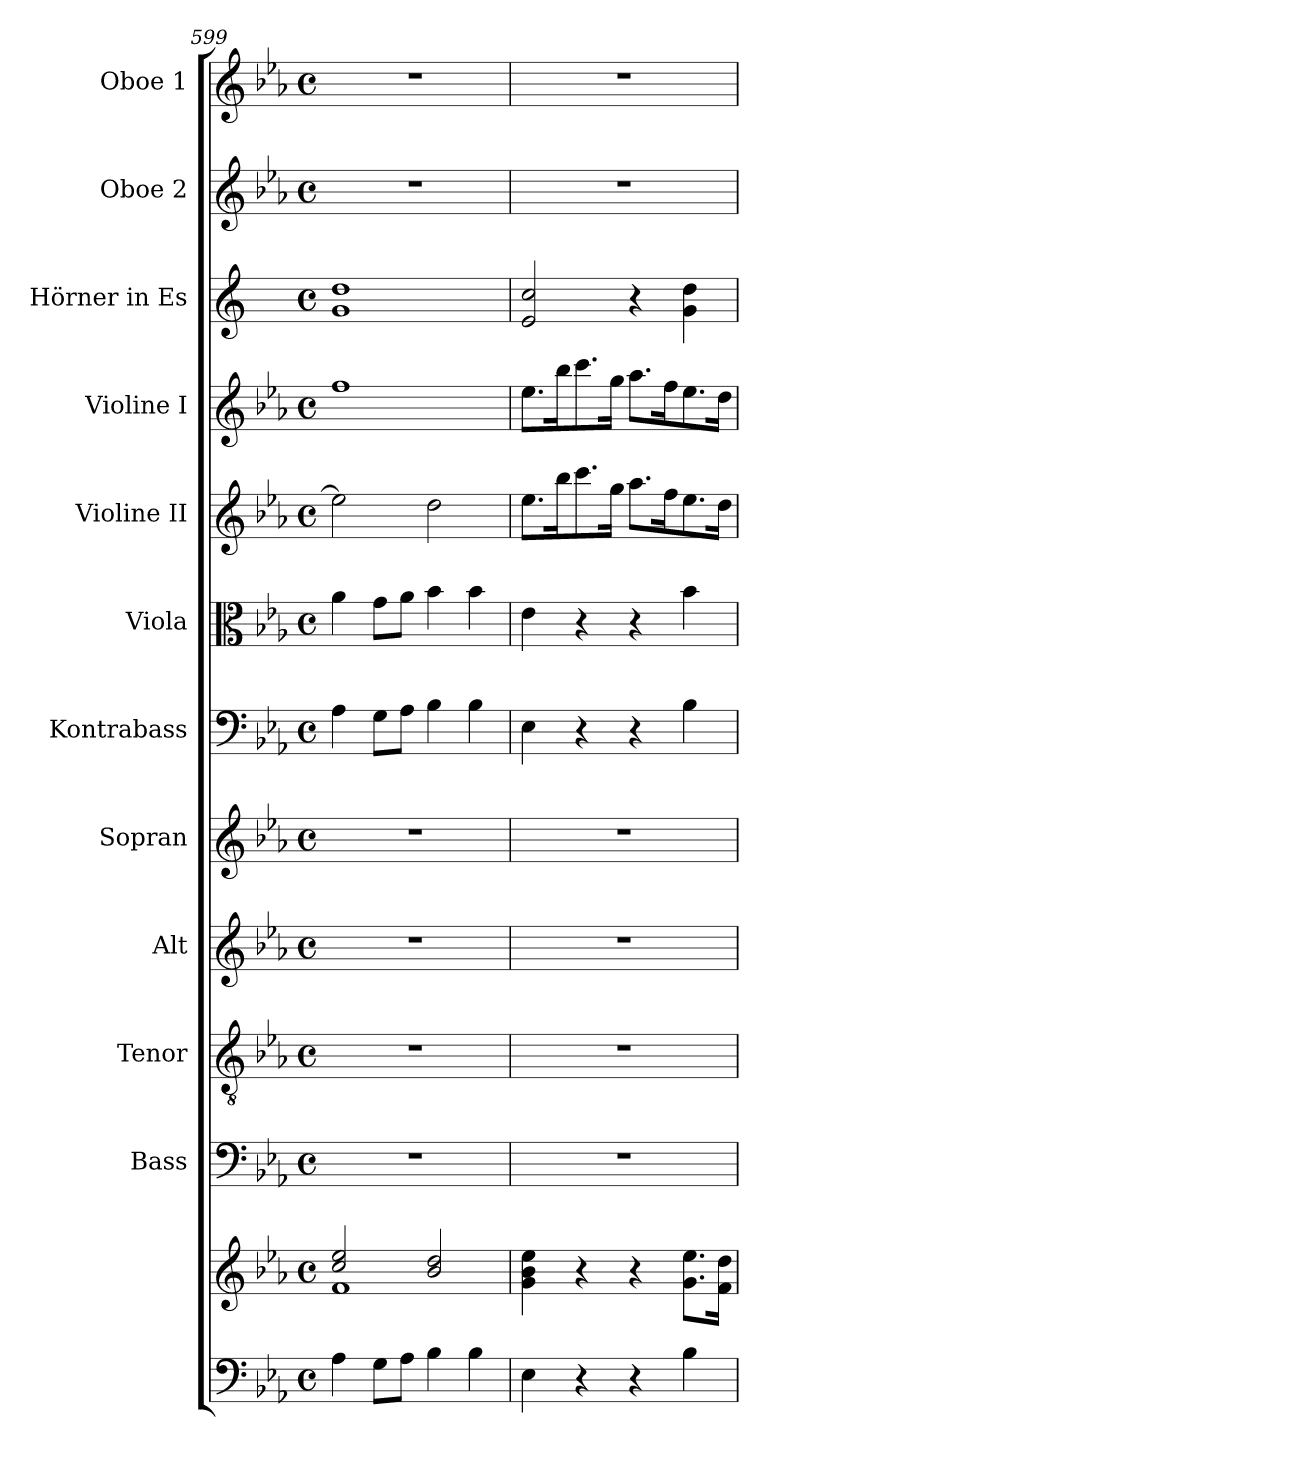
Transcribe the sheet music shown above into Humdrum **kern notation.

**kern	**kern	**kern	**kern	**kern	**kern	**kern	**kern	**kern	**kern	**kern	**kern	**kern
*part12	*part12	*part11	*part10	*part9	*part8	*part7	*part6	*part5	*part4	*part3	*part2	*part1
*staff13	*staff12	*staff11	*staff10	*staff9	*staff8	*staff7	*staff6	*staff5	*staff4	*staff3	*staff2	*staff1
*	*	*I"Bass	*I"Tenor	*I"Alt	*I"Sopran	*I"Kontrabass	*I"Viola	*I"Violine II	*I"Violine I	*I"Hörner in Es	*I"Oboe 2	*I"Oboe 1
*	*	*I'B.	*I'T.	*I'A.	*I'S.	*I'Kb.	*I'Vla.	*I'Vl. II	*I'Vl. I	*	*I'Ob. 2	*I'Ob. 1
*clefF4	*clefG2	*clefF4	*clefGv2	*clefG2	*clefG2	*clefF4	*clefC3	*clefG2	*clefG2	*clefG2	*clefG2	*clefG2
*	*	*	*	*	*	*ITrd7c12	*	*	*	*ITrd5c9	*	*
*k[b-e-a-]	*k[b-e-a-]	*k[b-e-a-]	*k[b-e-a-]	*k[b-e-a-]	*k[b-e-a-]	*k[b-e-a-]	*k[b-e-a-]	*k[b-e-a-]	*k[b-e-a-]	*k[b-e-a-]	*k[b-e-a-]	*k[b-e-a-]
*E-:	*E-:	*E-:	*E-:	*E-:	*E-:	*E-:	*E-:	*E-:	*E-:	*E-:	*E-:	*E-:
*M4/4	*M4/4	*M4/4	*M4/4	*M4/4	*M4/4	*M4/4	*M4/4	*M4/4	*M4/4	*M4/4	*M4/4	*M4/4
*met(c)	*met(c)	*met(c)	*met(c)	*met(c)	*met(c)	*met(c)	*met(c)	*met(c)	*met(c)	*met(c)	*met(c)	*met(c)
=599	=599	=599	=599	=599	=599	=599	=599	=599	=599	=599	=599	=599
*	*^	*	*	*	*	*	*	*	*	*	*	*
4A-\	2cc/ 2ee-/	1f	1r	1r	1r	1r	4AA-\	4a-\	2ee-\]	1ff	1B- 1f	1r	1r
8G\L	.	.	.	.	.	.	8GG\L	8g\L	.	.	.	.	.
8A-\J	.	.	.	.	.	.	8AA-\J	8a-\J	.	.	.	.	.
4B-\	2b-/ 2dd/	.	.	.	.	.	4BB-\	4b-\	2dd\	.	.	.	.
4B-\	.	.	.	.	.	.	4BB-\	4b-\	.	.	.	.	.
*	*v	*v	*	*	*	*	*	*	*	*	*	*	*
=600	=600	=600	=600	=600	=600	=600	=600	=600	=600	=600	=600	=600
4E-\	4g\ 4b-\ 4ee-\	1r	1r	1r	1r	4EE-\	4e-\	8.ee-\L	8.ee-\L	2G/ 2e-/	1r	1r
.	.	.	.	.	.	.	.	16bb-\k	16bb-\k	.	.	.
4r	4r	.	.	.	.	4r	4r	8.ccc\	8.ccc\	.	.	.
.	.	.	.	.	.	.	.	16gg\Jk	16gg\Jk	.	.	.
4r	4r	.	.	.	.	4r	4r	8.aa-\L	8.aa-\L	4r	.	.
.	.	.	.	.	.	.	.	16ff\k	16ff\k	.	.	.
4B-\	8.g\ 8.ee-\L	.	.	.	.	4BB-\	4b-\	8.ee-\	8.ee-\	4B-\ 4f\	.	.
.	16f\ 16dd\Jk	.	.	.	.	.	.	16dd\Jk	16dd\Jk	.	.	.
=	=	=	=	=	=	=	=	=	=	=	=	=
*-	*-	*-	*-	*-	*-	*-	*-	*-	*-	*-	*-	*-
